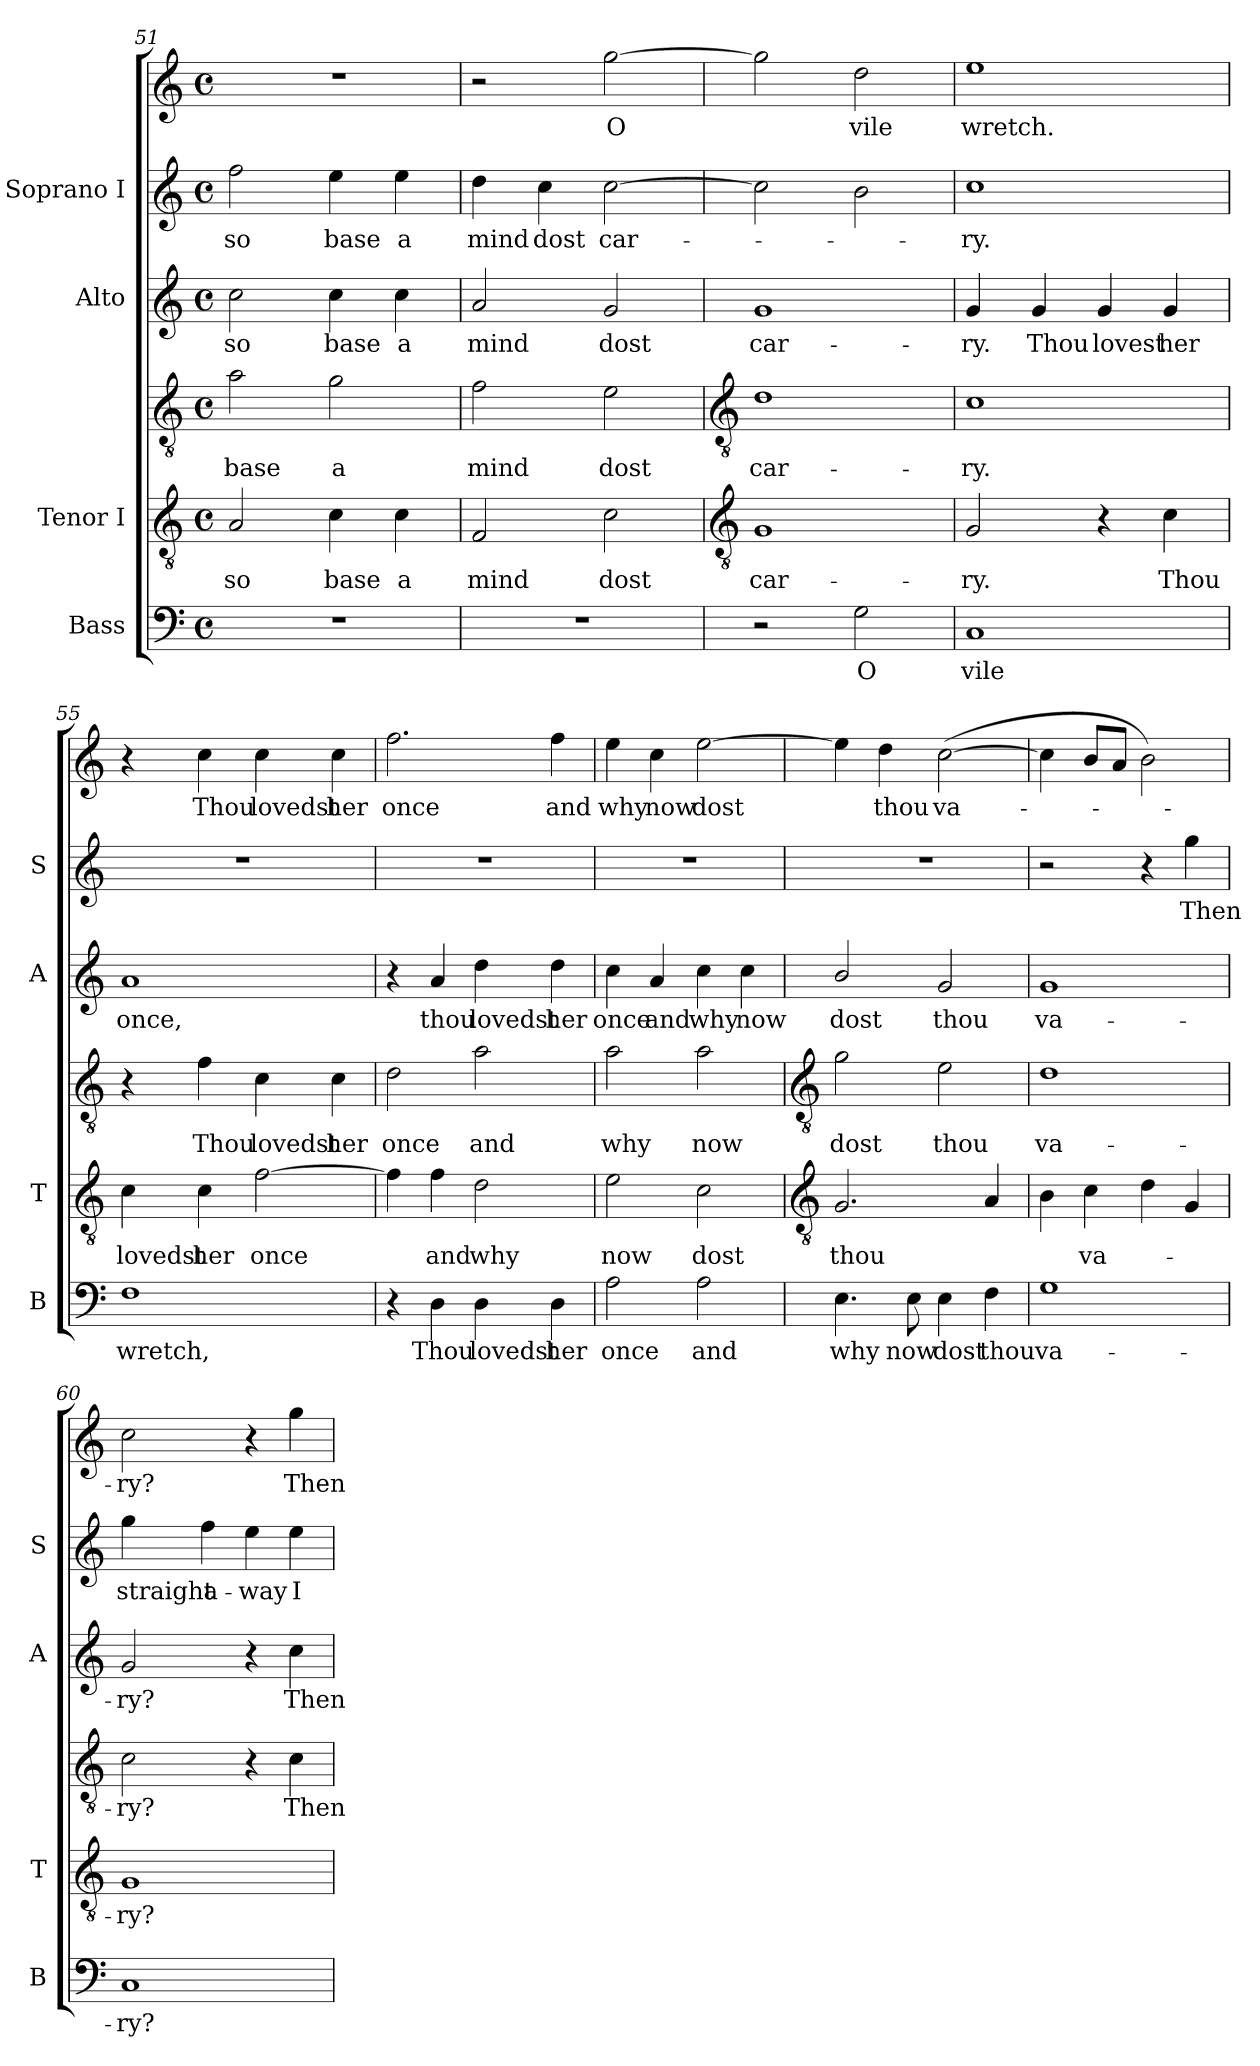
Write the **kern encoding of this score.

**kern	**text	**kern	**text	**kern	**text	**kern	**text	**kern	**text	**kern	**text
*part4	*part4	*part3	*part3	*part3	*part3	*part2	*part2	*part1	*part1	*part1	*part1
*staff6	*staff6	*staff5	*staff5	*staff4	*staff4	*staff3	*staff3	*staff2	*staff2	*staff1	*staff1
*I"Bass	*	*I"Tenor I	*	*	*	*I"Alto	*	*I"Soprano I	*	*	*
*I'B	*	*I'T	*	*	*	*I'A	*	*I'S	*	*	*
*clefF4	*	*clefGv2	*	*clefGv2	*	*clefG2	*	*clefG2	*	*clefG2	*
*k[]	*	*k[]	*	*k[]	*	*k[]	*	*k[]	*	*k[]	*
*C:	*	*C:	*	*C:	*	*C:	*	*C:	*	*C:	*
*M4/4	*	*M4/4	*	*M4/4	*	*M4/4	*	*M4/4	*	*M4/4	*
*met(c)	*	*met(c)	*	*met(c)	*	*met(c)	*	*met(c)	*	*met(c)	*
=51	=51	=51	=51	=51	=51	=51	=51	=51	=51	=51	=51
!	!	!	!LO:LY:b	!	!LO:LY:b	!	!LO:LY:b	!	!LO:LY:b	!	!
1r	.	2A	so	2a	base	2cc	so	2ff	so	1r	.
!	!	!	!LO:LY:b	!	!LO:LY:b	!	!LO:LY:b	!	!LO:LY:b	!	!
.	.	4c	base	2g	a	4cc	base	4ee	base	.	.
!	!	!	!LO:LY:b	!	!	!	!LO:LY:b	!	!LO:LY:b	!	!
.	.	4c	a	.	.	4cc	a	4ee	a	.	.
=52	=52	=52	=52	=52	=52	=52	=52	=52	=52	=52	=52
!	!	!	!LO:LY:b	!	!LO:LY:b	!	!LO:LY:b	!	!LO:LY:b	!	!
1r	.	2F	mind	2f	mind	2a	mind	4dd	mind	2r	.
!	!	!	!	!	!	!	!	!	!LO:LY:b	!	!
.	.	.	.	.	.	.	.	4cc	dost	.	.
!	!	!	!LO:LY:b	!	!LO:LY:b	!	!LO:LY:b	!	!LO:LY:b	!	!LO:LY:b
.	.	2c	dost	2e	dost	2g	dost	[2cc	car-	[2gg	O
!!LO:LB:g=z
=53	=53	=53	=53	=53	=53	=53	=53	=53	=53	=53	=53
*	*	*clefGv2	*	*clefGv2	*	*	*	*	*	*	*
!	!	!	!LO:LY:b	!	!LO:LY:b	!	!LO:LY:b	!	!	!	!
2r	.	1G	-car-	1d	car-	1g	car-	2cc]	.	2gg]	.
!	!LO:LY:b	!	!	!	!	!	!	!	!	!	!LO:LY:b
2G	O	.	.	.	.	.	.	2b	.	2dd	vile
=54	=54	=54	=54	=54	=54	=54	=54	=54	=54	=54	=54
!	!LO:LY:b	!	!LO:LY:b	!	!LO:LY:b	!	!LO:LY:b	!	!LO:LY:b	!	!LO:LY:b
1C	vile	2G	ry.	1c	-ry.	4g	-ry.	1cc	ry.	1ee	wretch.
!	!	!	!	!	!	!	!LO:LY:b	!	!	!	!
.	.	.	.	.	.	4g	Thou	.	.	.	.
!	!	!	!	!	!	!	!LO:LY:b	!	!	!	!
.	.	4r	.	.	.	4g	lovest	.	.	.	.
!	!	!	!LO:LY:b	!	!	!	!LO:LY:b	!	!	!	!
.	.	4c	Thou	.	.	4g	her	.	.	.	.
=55	=55	=55	=55	=55	=55	=55	=55	=55	=55	=55	=55
!	!LO:LY:b	!	!LO:LY:b	!	!	!	!LO:LY:b	!	!	!	!
1F	wretch,	4c	lovedst	4r	.	1a	once,	1r	.	4r	.
!	!	!	!LO:LY:b	!	!LO:LY:b	!	!	!	!	!	!LO:LY:b
.	.	4c	her	4f	Thou	.	.	.	.	4cc	Thou
!	!	!	!LO:LY:b	!	!LO:LY:b	!	!	!	!	!	!LO:LY:b
.	.	[2f	once	4c	lovedst	.	.	.	.	4cc	lovedst
!	!	!	!	!	!LO:LY:b	!	!	!	!	!	!LO:LY:b
.	.	.	.	4c	her	.	.	.	.	4cc	her
=56	=56	=56	=56	=56	=56	=56	=56	=56	=56	=56	=56
!	!	!	!	!	!LO:LY:b	!	!	!	!	!	!LO:LY:b
4r	.	4f]	.	2d	once	4r	.	1r	.	2.ff	once
!	!LO:LY:b	!	!LO:LY:b	!	!	!	!LO:LY:b	!	!	!	!
4D	Thou	4f	and	.	.	4a	thou	.	.	.	.
!	!LO:LY:b	!	!LO:LY:b	!	!LO:LY:b	!	!LO:LY:b	!	!	!	!
4D	lovedst	2d	why	2a	and	4dd	lovedst	.	.	.	.
!	!LO:LY:b	!	!	!	!	!	!LO:LY:b	!	!	!	!LO:LY:b
4D	her	.	.	.	.	4dd	her	.	.	4ff	and
=57	=57	=57	=57	=57	=57	=57	=57	=57	=57	=57	=57
!	!LO:LY:b	!	!LO:LY:b	!	!LO:LY:b	!	!LO:LY:b	!	!	!	!LO:LY:b
2A	once	2e	now	2a	why	4cc	once	1r	.	4ee	why
!	!	!	!	!	!	!	!LO:LY:b	!	!	!	!LO:LY:b
.	.	.	.	.	.	4a	and	.	.	4cc	now
!	!LO:LY:b	!	!LO:LY:b	!	!LO:LY:b	!	!LO:LY:b	!	!	!	!LO:LY:b
2A	and	2c	dost	2a	now	4cc	why	.	.	[2ee	dost
!	!	!	!	!	!	!	!LO:LY:b	!	!	!	!
.	.	.	.	.	.	4cc	now	.	.	.	.
!!LO:LB:g=z
=58	=58	=58	=58	=58	=58	=58	=58	=58	=58	=58	=58
*	*	*clefGv2	*	*clefGv2	*	*	*	*	*	*	*
!	!LO:LY:b	!	!LO:LY:b	!	!LO:LY:b	!	!LO:LY:b	!	!	!	!
4.E	why	2.G	thou	2g	dost	2b/	dost	1r	.	4ee]	.
!	!	!	!	!	!	!	!	!	!	!	!LO:LY:b
.	.	.	.	.	.	.	.	.	.	4dd	thou
!	!LO:LY:b	!	!	!	!	!	!	!	!	!	!
8E	now	.	.	.	.	.	.	.	.	.	.
!	!LO:LY:b	!	!	!	!LO:LY:b	!	!LO:LY:b	!	!	!	!LO:LY:b
4E	dost	.	.	2e	thou	2g	thou	.	.	(>[2cc	va-
!	!LO:LY:b	!	!	!	!	!	!	!	!	!	!
4F	thou	4A	.	.	.	.	.	.	.	.	.
=59	=59	=59	=59	=59	=59	=59	=59	=59	=59	=59	=59
!	!LO:LY:b	!	!	!	!LO:LY:b	!	!LO:LY:b	!	!	!	!
1G	va-	4B	.	1d	va-	1g	va-	2r	.	4cc]	.
!	!	!	!LO:LY:b	!	!	!	!	!	!	!	!
.	.	4c	-va-	.	.	.	.	.	.	8bL	.
.	.	.	.	.	.	.	.	.	.	8aJ	.
.	.	4d	.	.	.	.	.	4r	.	2b)	.
!	!	!	!	!	!	!	!	!	!LO:LY:b	!	!
.	.	4G	.	.	.	.	.	4gg	Then	.	.
=60	=60	=60	=60	=60	=60	=60	=60	=60	=60	=60	=60
!	!LO:LY:b	!	!LO:LY:b	!	!LO:LY:b	!	!LO:LY:b	!	!LO:LY:b	!	!LO:LY:b
1C	-ry?	1G	ry?	2c	ry?	2g	-ry?	4gg	straight	2cc	ry?
!	!	!	!	!	!	!	!	!	!LO:LY:b	!	!
.	.	.	.	.	.	.	.	4ff	a-	.	.
!	!	!	!	!	!	!	!	!	!LO:LY:b	!	!
.	.	.	.	4r	.	4r	.	4ee	-way	4r	.
!	!	!	!	!	!LO:LY:b	!	!LO:LY:b	!	!LO:LY:b	!	!LO:LY:b
.	.	.	.	4c	Then	4cc	Then	4ee	I	4gg	Then
=	=	=	=	=	=	=	=	=	=	=	=
*-	*-	*-	*-	*-	*-	*-	*-	*-	*-	*-	*-
